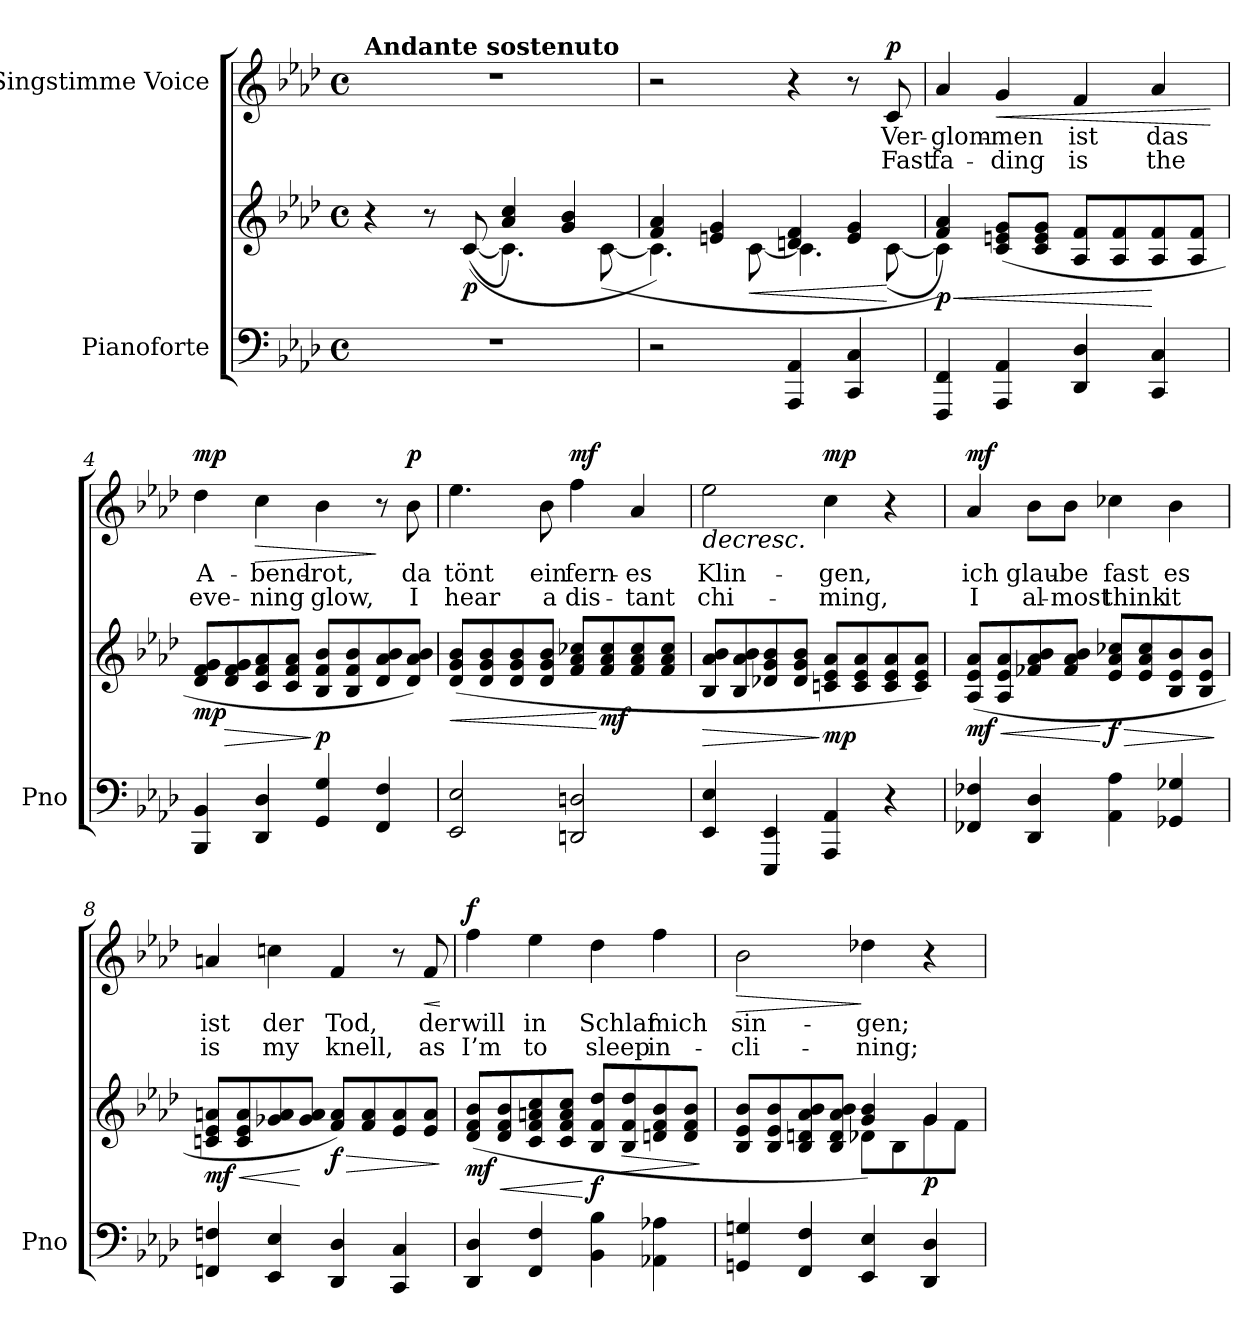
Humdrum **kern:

**kern	**kern	**dynam	**kern	**text	**text	**dynam
*part2	*part2	*part2	*part1	*part1	*part1	*part1
*staff3	*staff2	*staff2/3	*staff1	*staff1	*staff1	*staff1
*I"Pianoforte	*	*	*I"Singstimme Voice	*	*	*
*I'Pno	*	*	*	*	*	*
*clefF4	*clefG2	*	*clefG2	*	*	*
*k[b-e-a-d-]	*k[b-e-a-d-]	*	*k[b-e-a-d-]	*	*	*
*M4/4	*M4/4	*	*M4/4	*	*	*
*met(c)	*met(c)	*	*met(c)	*	*	*
=1	=1	=1	=1	=1	=1	=1
*	*^	*	*	*	*	*
!	!	!	!	!LO:TX:a:B:t=Andante sostenuto	!	!	!
1r	4r	2ryy	.	1r	.	.	.
.	8r	.	.	.	.	.	.
!	!	!	!LO:DY:b	!	!	!	!
.	(>(>[8c/	.	p	.	.	.	.
.	4a-/ 4cc/)	4.c\]	.	.	.	.	.
.	4g/ 4b-/	.	.	.	.	.	.
.	.	(>[8c\	.	.	.	.	.
=2	=2	=2	=2	=2	=2	=2	=2
2r	4f/ 4a-/)	4.c\]	.	2r	.	.	.
.	4en/ 4g/	.	.	.	.	.	.
!	!	!	!LO:HP:b	!	!	!	!
.	.	[8c\	<	.	.	.	.
4AAA-/ 4AA-/	4dn/ 4f/	4.c\]	.	4r	.	.	.
4CC/ 4C/	4e/ 4g/	.	.	8r	.	.	.
!	!	!	!	!	!LO:LY:b	!LO:LY:b	!LO:DY:a
.	.	(>[8c\	[	8c/	Ver-	Fast	p
=3	=3	=3	=3	=3	=3	=3	=3
!	!	!	!LO:HP:b	!	!LO:LY:b	!LO:LY:b	!
!	!	!	!LO:DY:n=1:b	!	!	!	!
4FFF/ 4FF/	4f/ 4a-/))	4c\]	< p	4a-/	-glom-	fa-	.
!	!	!	!	!	!LO:LY:b	!LO:LY:b	!LO:HP:b
4AAA-/ 4AA-/	(>8c/ 8en/ 8g/L	4ryy	.	4g/	-men	-ding	<
.	8c/ 8e/ 8g/J	.	.	.	.	.	.
!	!	!	!	!	!LO:LY:b	!LO:LY:b	!
4DD-/ 4D-/	8A-/ 8f/L	2ryy	.	4f/	ist	is	.
.	8A-/ 8f/	.	.	.	.	.	.
!	!	!	!	!	!LO:LY:b	!LO:LY:b	!
4CC/ 4C/	8A-/ 8f/	.	[	4a-/	das	the	.
.	8A-/ 8f/J	.	.	.	.	.	.
*	*v	*v	*	*	*	*	*
.	.	.	.	.	.	[
!!LO:LB:g=z
=4	=4	=4	=4	=4	=4	=4
!	!	!LO:DY:b	!	!LO:LY:b	!LO:LY:b	!LO:DY:b
4BBB-/ 4BB-/	8d-/ 8f/ 8g/L	mp	4dd-\	A-	eve-	mp
!	!	!LO:HP:b	!	!	!	!
.	8d-/ 8f/ 8g/	>	.	.	.	.
!	!	!	!	!LO:LY:b	!LO:LY:b	!LO:HP:b
4DD-/ 4D-/	8c/ 8f/ 8a-/	.	4cc\	-bend-	-ning	>
.	8c/ 8f/ 8a-/J	.	.	.	.	.
!	!	!LO:DY:n=1:b	!	!LO:LY:b	!LO:LY:b	!
4GG/ 4G/	8B-/ 8f/ 8b-/L	] p	4b-\	-rot,	glow,	.
.	8B-/ 8f/ 8b-/	.	.	.	.	.
4FF/ 4F/	8d-/ 8a-/ 8b-/	.	8r	.	.	]
!	!	!	!	!LO:LY:b	!LO:LY:b	!LO:DY:b
.	8d-/ 8a-/ 8b-/J)	.	8b-\	da	I	p
=5	=5	=5	=5	=5	=5	=5
!	!	!LO:HP:b	!	!LO:LY:b	!LO:LY:b	!
2EE-/ 2E-/	(>8d-/ 8g/ 8b-/L	<	4.ee-\	tönt	hear	.
.	8d-/ 8g/ 8b-/	.	.	.	.	.
.	8d-/ 8g/ 8b-/	.	.	.	.	.
!	!	!	!	!LO:LY:b	!LO:LY:b	!
.	8d-/ 8g/ 8b-/J	.	8b-\	ein	a	.
!	!	!	!	!LO:LY:b	!LO:LY:b	!LO:DY:b
2DDn/ 2Dn/	8f/ 8a-/ 8cc-X/L	.	4ff\	fern-	dis-	mf
!	!	!LO:DY:n=1:b	!	!	!	!
.	8f/ 8a-/ 8cc-/	[ mf	.	.	.	.
!	!	!	!	!LO:LY:b	!LO:LY:b	!
.	8f/ 8a-/ 8cc-/	.	4a-/	-es	-tant	.
.	8f/ 8a-/ 8cc-/J	.	.	.	.	.
=6	=6	=6	=6	=6	=6	=6
!	!	!LO:HP:b	!	!LO:LY:b	!LO:LY:b	!LO:HP:b
4EE-/ 4E-/	8B-/ 8a-/ 8b-/L	>	2ee-\	Klin-	chi-	>
.	8B-/ 8a-/ 8b-/	.	.	.	.	.
4EEE-/ 4EE-/	8d-X/ 8g/ 8b-/	.	.	.	.	.
.	8d-/ 8g/ 8b-/J	.	.	.	.	.
!	!	!LO:DY:n=1:b	!	!LO:LY:b	!LO:LY:b	!LO:DY:b
4AAA-/ 4AA-/	8cn/ 8e-/ 8a-/L	] mp	4cc\	-gen,	-ming,	mp
.	8c/ 8e-/ 8a-/	.	.	.	.	.
4r	8c/ 8e-/ 8a-/	.	4r	.	.	]
.	8c/ 8e-/ 8a-/J)	.	.	.	.	.
=7	=7	=7	=7	=7	=7	=7
!	!	!LO:HP:b	!	!LO:LY:b	!LO:LY:b	!
!	!	!LO:DY:n=1:b	!	!	!	!LO:DY:a
4FF-X/ 4F-X/	(>8A-/ 8e-/ 8a-/L	< mf	4a-/	ich	I	mf
.	8A-/ 8e-/ 8a-/	.	.	.	.	.
!	!	!	!	!LO:LY:b	!LO:LY:b	!
4DD-/ 4D-/	8f-X/ 8a-/ 8b-/	.	8b-\L	glau-	al-	.
!	!	!	!	!LO:LY:b	!LO:LY:b	!
.	8f-/ 8a-/ 8b-/J	.	8b-\J	-be	-most	.
!	!	!LO:HP:n=1:b	!	!LO:LY:b	!LO:LY:b	!
!	!	!LO:DY:n=2:b	!	!	!	!
4AA-\ 4A-\	8e-/ 8a-/ 8cc-X/L	[ > f	4cc-X\	fast	think	.
.	8e-/ 8a-/ 8cc-/	.	.	.	.	.
!	!	!	!	!LO:LY:b	!LO:LY:b	!
4GG-X/ 4G-X/	8B-/ 8e-/ 8b-/	.	4b-\	es	it	.
.	8B-/ 8e-/ 8b-/J	.	.	.	.	.
.	.	]	.	.	.	.
!!LO:LB:g=z
=8	=8	=8	=8	=8	=8	=8
!	!	!LO:HP:b	!	!LO:LY:b	!LO:LY:b	!
!	!	!LO:DY:n=1:b	!	!	!	!
4FFn/ 4Fn/	8cn/ 8e-/ 8an/L	< mf	4an/	ist	is	.
.	8c/ 8e-/ 8a/	.	.	.	.	.
!	!	!	!	!LO:LY:b	!LO:LY:b	!
4EE-/ 4E-/	8g-X/ 8a/	.	4ccn\	der	my	.
.	8g-/ 8a/J	[	.	.	.	.
!	!	!LO:HP:b	!	!LO:LY:b	!LO:LY:b	!
!	!	!LO:DY:n=2:b	!	!	!	!
4DD-/ 4D-/	8f/ 8a/L)	> f	4f/	Tod,	knell,	.
.	8f/ 8a/	.	.	.	.	.
4CC/ 4C/	8e-/ 8a/	.	8r	.	.	.
!	!	!	!	!LO:LY:b	!LO:LY:b	!LO:HP:b
.	8e-/ 8a/J	.	8f/	der	as	<
.	.	]	.	.	.	[
=9	=9	=9	=9	=9	=9	=9
!	!	!LO:HP:b	!	!LO:LY:b	!LO:LY:b	!
!	!	!LO:DY:n=1:b	!	!	!	!LO:DY:b
4DD-/ 4D-/	(>8d-/ 8f/ 8b-/L	< mf	4ff\	will	I’m	f
.	8d-/ 8f/ 8b-/	.	.	.	.	.
!	!	!	!	!LO:LY:b	!LO:LY:b	!
4FF/ 4F/	8c/ 8f/ 8an/ 8cc/	.	4ee-\	in	to	.
.	8c/ 8f/ 8a/ 8cc/J	.	.	.	.	.
!	!	!LO:DY:n=2:b	!	!LO:LY:b	!LO:LY:b	!
4BB-\ 4B-\	8B-/ 8f/ 8dd-/L	[ f	4dd-\	Schlaf	sleep	.
!	!	!LO:HP:b	!	!	!	!
.	8B-/ 8f/ 8dd-/	>	.	.	.	.
!	!	!	!	!LO:LY:b	!LO:LY:b	!
4AA-X\ 4A-X\	8dn/ 8f/ 8b-/	.	4ff\	mich	in-	.
.	8d/ 8f/ 8b-/J	.	.	.	.	.
.	.	]	.	.	.	.
=10	=10	=10	=10	=10	=10	=10
*	*^	*	*	*	*	*
!	!	!	!	!	!LO:LY:b	!LO:LY:b	!LO:HP:b
4GGn/ 4Gn/	8B-/ 8e-/ 8b-/L	2ryy	.	2b-\	sin-	-cli-	>
.	8B-/ 8e-/ 8b-/	.	.	.	.	.	.
4FF/ 4F/	8B-/ 8dn/ 8a-/ 8b-/	.	.	.	.	.	.
.	8B-/ 8d/ 8a-/ 8b-/J	.	.	.	.	.	.
!	!	!	!	!	!LO:LY:b	!LO:LY:b	!
4EE-/ 4E-/	4g/ 4b-/)	8d-X\L	.	4dd-X\	-gen;	-ning;	]
.	.	8B-\	.	.	.	.	.
!	!	!	!LO:DY:b	!	!	!	!
4DD-/ 4D-/	4g/	8g\	p	4r	.	.	.
.	.	8f\J	.	.	.	.	.
*	*v	*v	*	*	*	*	*
=	=	=	=	=	=	=
*-	*-	*-	*-	*-	*-	*-
